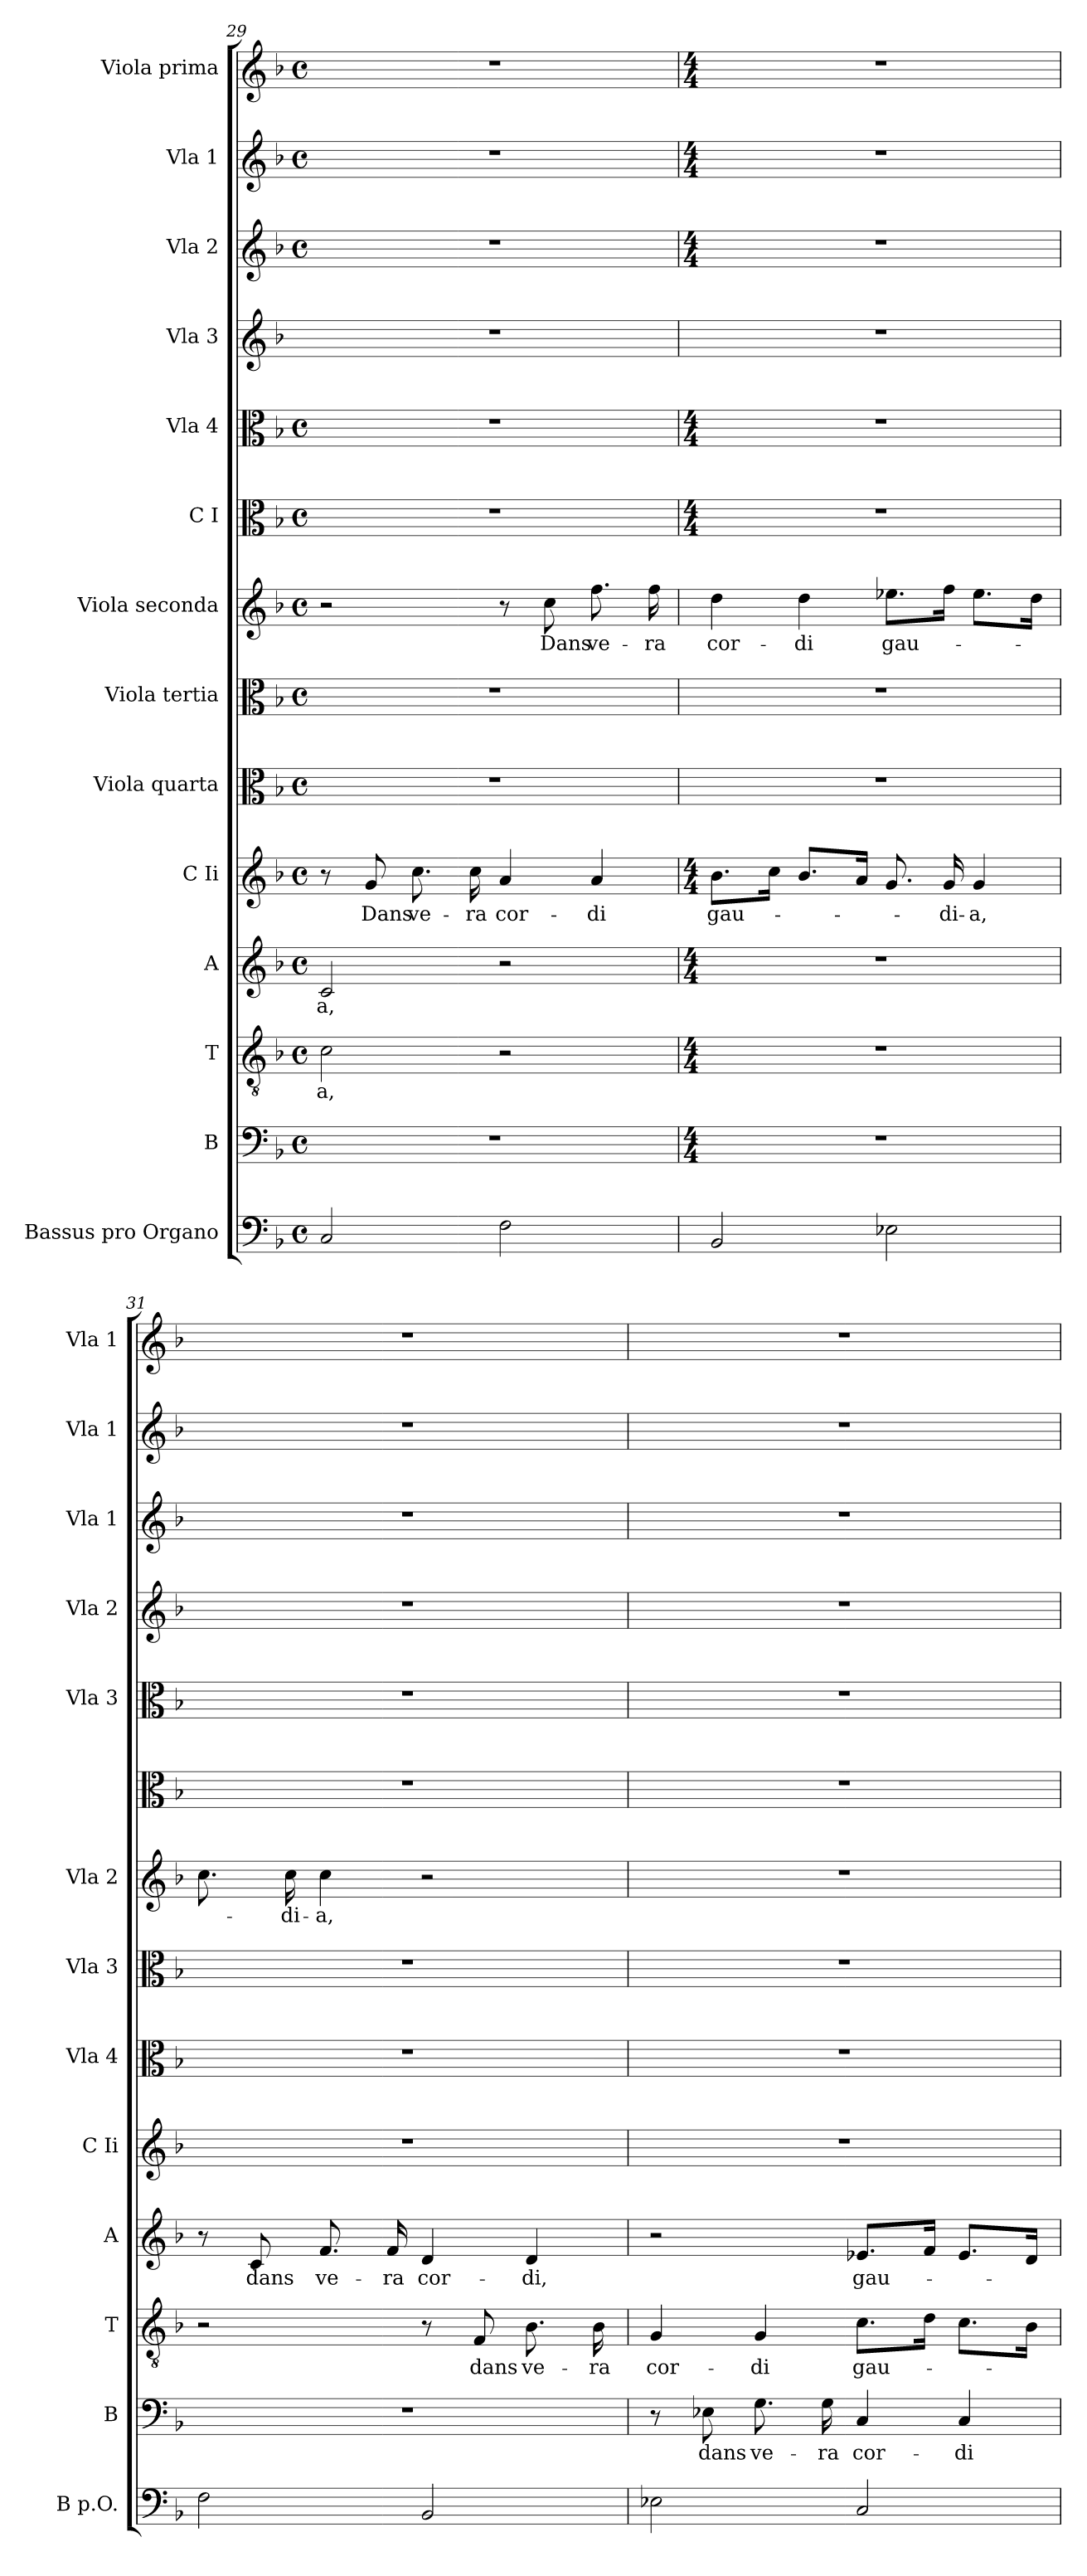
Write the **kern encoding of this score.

**kern	**kern	**text	**kern	**text	**kern	**text	**kern	**text	**kern	**kern	**kern	**text	**kern	**kern	**kern	**kern	**kern	**kern
*part14	*part13	*part13	*part12	*part12	*part11	*part11	*part10	*part10	*part9	*part8	*part7	*part7	*part6	*part5	*part4	*part3	*part2	*part1
*staff14	*staff13	*staff13	*staff12	*staff12	*staff11	*staff11	*staff10	*staff10	*staff9	*staff8	*staff7	*staff7	*staff6	*staff5	*staff4	*staff3	*staff2	*staff1
*I"Bassus pro Organo	*I"B	*	*I"T	*	*I"A	*	*I"C Ii	*	*I"Viola quarta	*I"Viola tertia	*I"Viola seconda	*	*I"C I	*I"Vla 4	*I"Vla 3	*I"Vla 2	*I"Vla 1	*I"Viola prima
*I'B p.O.	*I'B	*	*I'T	*	*I'A	*	*I'C Ii	*	*I'Vla 4	*I'Vla 3	*I'Vla 2	*	*	*I'Vla 3	*I'Vla 2	*I'Vla 1	*I'Vla 1	*I'Vla 1
*clefF4	*clefF4	*	*clefGv2	*	*clefG2	*	*clefG2	*	*clefC3	*clefC3	*clefG2	*	*clefC3	*clefC3	*clefG2	*clefG2	*clefG2	*clefG2
*k[b-]	*k[b-]	*	*k[b-]	*	*k[b-]	*	*k[b-]	*	*k[b-]	*k[b-]	*k[b-]	*	*k[b-]	*k[b-]	*k[b-]	*k[b-]	*k[b-]	*k[b-]
*F:	*F:	*	*F:	*	*F:	*	*F:	*	*F:	*F:	*F:	*	*F:	*F:	*F:	*F:	*F:	*F:
*M4/4	*M4/4	*	*M4/4	*	*M4/4	*	*M4/4	*	*M4/4	*M4/4	*M4/4	*	*M4/4	*M4/4	*	*M4/4	*M4/4	*M4/4
*met(c)	*met(c)	*	*met(c)	*	*met(c)	*	*met(c)	*	*met(c)	*met(c)	*met(c)	*	*met(c)	*met(c)	*	*met(c)	*met(c)	*met(c)
=29	=29	=29	=29	=29	=29	=29	=29	=29	=29	=29	=29	=29	=29	=29	=29	=29	=29	=29
!	!	!	!	!LO:LY:b	!	!LO:LY:b	!	!	!	!	!	!	!	!	!	!	!	!
2C/	1r	.	2c\	-a,	2c/	-a,	8r	.	1r	1r	2r	.	1r	1r	1r	1r	1r	1r
!	!	!	!	!	!	!	!	!LO:LY:b	!	!	!	!	!	!	!	!	!	!
.	.	.	.	.	.	.	8g/	Dans	.	.	.	.	.	.	.	.	.	.
!	!	!	!	!	!	!	!	!LO:LY:b	!	!	!	!	!	!	!	!	!	!
.	.	.	.	.	.	.	8.cc\	ve-	.	.	.	.	.	.	.	.	.	.
!	!	!	!	!	!	!	!	!LO:LY:b	!	!	!	!	!	!	!	!	!	!
.	.	.	.	.	.	.	16cc\	-ra	.	.	.	.	.	.	.	.	.	.
!	!	!	!	!	!	!	!	!LO:LY:b	!	!	!	!	!	!	!	!	!	!
2F\	.	.	2r	.	2r	.	4a/	cor-	.	.	8r	.	.	.	.	.	.	.
!	!	!	!	!	!	!	!	!	!	!	!	!LO:LY:b	!	!	!	!	!	!
.	.	.	.	.	.	.	.	.	.	.	8cc\	Dans	.	.	.	.	.	.
!	!	!	!	!	!	!	!	!LO:LY:b	!	!	!	!LO:LY:b	!	!	!	!	!	!
.	.	.	.	.	.	.	4a/	-di	.	.	8.ff\	ve-	.	.	.	.	.	.
!	!	!	!	!	!	!	!	!	!	!	!	!LO:LY:b	!	!	!	!	!	!
.	.	.	.	.	.	.	.	.	.	.	16ff\	-ra	.	.	.	.	.	.
!!LO:PB:g=z
=30	=30	=30	=30	=30	=30	=30	=30	=30	=30	=30	=30	=30	=30	=30	=30	=30	=30	=30
*	*M4/4	*	*M4/4	*	*M4/4	*	*M4/4	*	*	*	*	*	*M4/4	*M4/4	*	*M4/4	*M4/4	*M4/4
!	!	!	!	!	!	!	!	!LO:LY:b	!	!	!	!LO:LY:b	!	!	!	!	!	!
2BB-/	1r	.	1r	.	1r	.	8.b-\L	gau-	1r	1r	4dd\	cor-	1r	1r	1r	1r	1r	1r
.	.	.	.	.	.	.	16cc\Jk	.	.	.	.	.	.	.	.	.	.	.
!	!	!	!	!	!	!	!	!	!	!	!	!LO:LY:b	!	!	!	!	!	!
.	.	.	.	.	.	.	8.b-/L	.	.	.	4dd\	-di	.	.	.	.	.	.
.	.	.	.	.	.	.	16a/Jk	.	.	.	.	.	.	.	.	.	.	.
!	!	!	!	!	!	!	!	!	!	!	!	!LO:LY:b	!	!	!	!	!	!
2E-X\	.	.	.	.	.	.	8.g/	.	.	.	8.ee-X\L	gau-	.	.	.	.	.	.
!	!	!	!	!	!	!	!	!LO:LY:b	!	!	!	!	!	!	!	!	!	!
.	.	.	.	.	.	.	16g/	-di-	.	.	16ff\Jk	.	.	.	.	.	.	.
!	!	!	!	!	!	!	!	!LO:LY:b	!	!	!	!	!	!	!	!	!	!
.	.	.	.	.	.	.	4g/	-a,	.	.	8.ee-\L	.	.	.	.	.	.	.
.	.	.	.	.	.	.	.	.	.	.	16dd\Jk	.	.	.	.	.	.	.
=31	=31	=31	=31	=31	=31	=31	=31	=31	=31	=31	=31	=31	=31	=31	=31	=31	=31	=31
2F\	1r	.	2r	.	8r	.	1r	.	1r	1r	8.cc\	.	1r	1r	1r	1r	1r	1r
!	!	!	!	!	!	!LO:LY:b	!	!	!	!	!	!	!	!	!	!	!	!
.	.	.	.	.	8c/	dans	.	.	.	.	.	.	.	.	.	.	.	.
!	!	!	!	!	!	!	!	!	!	!	!	!LO:LY:b	!	!	!	!	!	!
.	.	.	.	.	.	.	.	.	.	.	16cc\	-di-	.	.	.	.	.	.
!	!	!	!	!	!	!LO:LY:b	!	!	!	!	!	!LO:LY:b	!	!	!	!	!	!
.	.	.	.	.	8.f/	ve-	.	.	.	.	4cc\	-a,	.	.	.	.	.	.
!	!	!	!	!	!	!LO:LY:b	!	!	!	!	!	!	!	!	!	!	!	!
.	.	.	.	.	16f/	-ra	.	.	.	.	.	.	.	.	.	.	.	.
!	!	!	!	!	!	!LO:LY:b	!	!	!	!	!	!	!	!	!	!	!	!
2BB-/	.	.	8r	.	4d/	cor-	.	.	.	.	2r	.	.	.	.	.	.	.
!	!	!	!	!LO:LY:b	!	!	!	!	!	!	!	!	!	!	!	!	!	!
.	.	.	8F/	dans	.	.	.	.	.	.	.	.	.	.	.	.	.	.
!	!	!	!	!LO:LY:b	!	!LO:LY:b	!	!	!	!	!	!	!	!	!	!	!	!
.	.	.	8.B-\	ve-	4d/	-di,	.	.	.	.	.	.	.	.	.	.	.	.
!	!	!	!	!LO:LY:b	!	!	!	!	!	!	!	!	!	!	!	!	!	!
.	.	.	16B-\	-ra	.	.	.	.	.	.	.	.	.	.	.	.	.	.
=32	=32	=32	=32	=32	=32	=32	=32	=32	=32	=32	=32	=32	=32	=32	=32	=32	=32	=32
!	!	!	!	!LO:LY:b	!	!	!	!	!	!	!	!	!	!	!	!	!	!
2E-X\	8r	.	4G/	cor-	2r	.	1r	.	1r	1r	1r	.	1r	1r	1r	1r	1r	1r
!	!	!LO:LY:b	!	!	!	!	!	!	!	!	!	!	!	!	!	!	!	!
.	8E-X\	dans	.	.	.	.	.	.	.	.	.	.	.	.	.	.	.	.
!	!	!LO:LY:b	!	!LO:LY:b	!	!	!	!	!	!	!	!	!	!	!	!	!	!
.	8.G\	ve-	4G/	-di	.	.	.	.	.	.	.	.	.	.	.	.	.	.
!	!	!LO:LY:b	!	!	!	!	!	!	!	!	!	!	!	!	!	!	!	!
.	16G\	-ra	.	.	.	.	.	.	.	.	.	.	.	.	.	.	.	.
!	!	!LO:LY:b	!	!LO:LY:b	!	!LO:LY:b	!	!	!	!	!	!	!	!	!	!	!	!
2C/	4C/	cor-	8.c\L	gau-	8.e-X/L	gau-	.	.	.	.	.	.	.	.	.	.	.	.
.	.	.	16d\Jk	.	16f/Jk	.	.	.	.	.	.	.	.	.	.	.	.	.
!	!	!LO:LY:b	!	!	!	!	!	!	!	!	!	!	!	!	!	!	!	!
.	4C/	-di	8.c\L	.	8.e-/L	.	.	.	.	.	.	.	.	.	.	.	.	.
.	.	.	16B-\Jk	.	16d/Jk	.	.	.	.	.	.	.	.	.	.	.	.	.
=	=	=	=	=	=	=	=	=	=	=	=	=	=	=	=	=	=	=
*-	*-	*-	*-	*-	*-	*-	*-	*-	*-	*-	*-	*-	*-	*-	*-	*-	*-	*-
